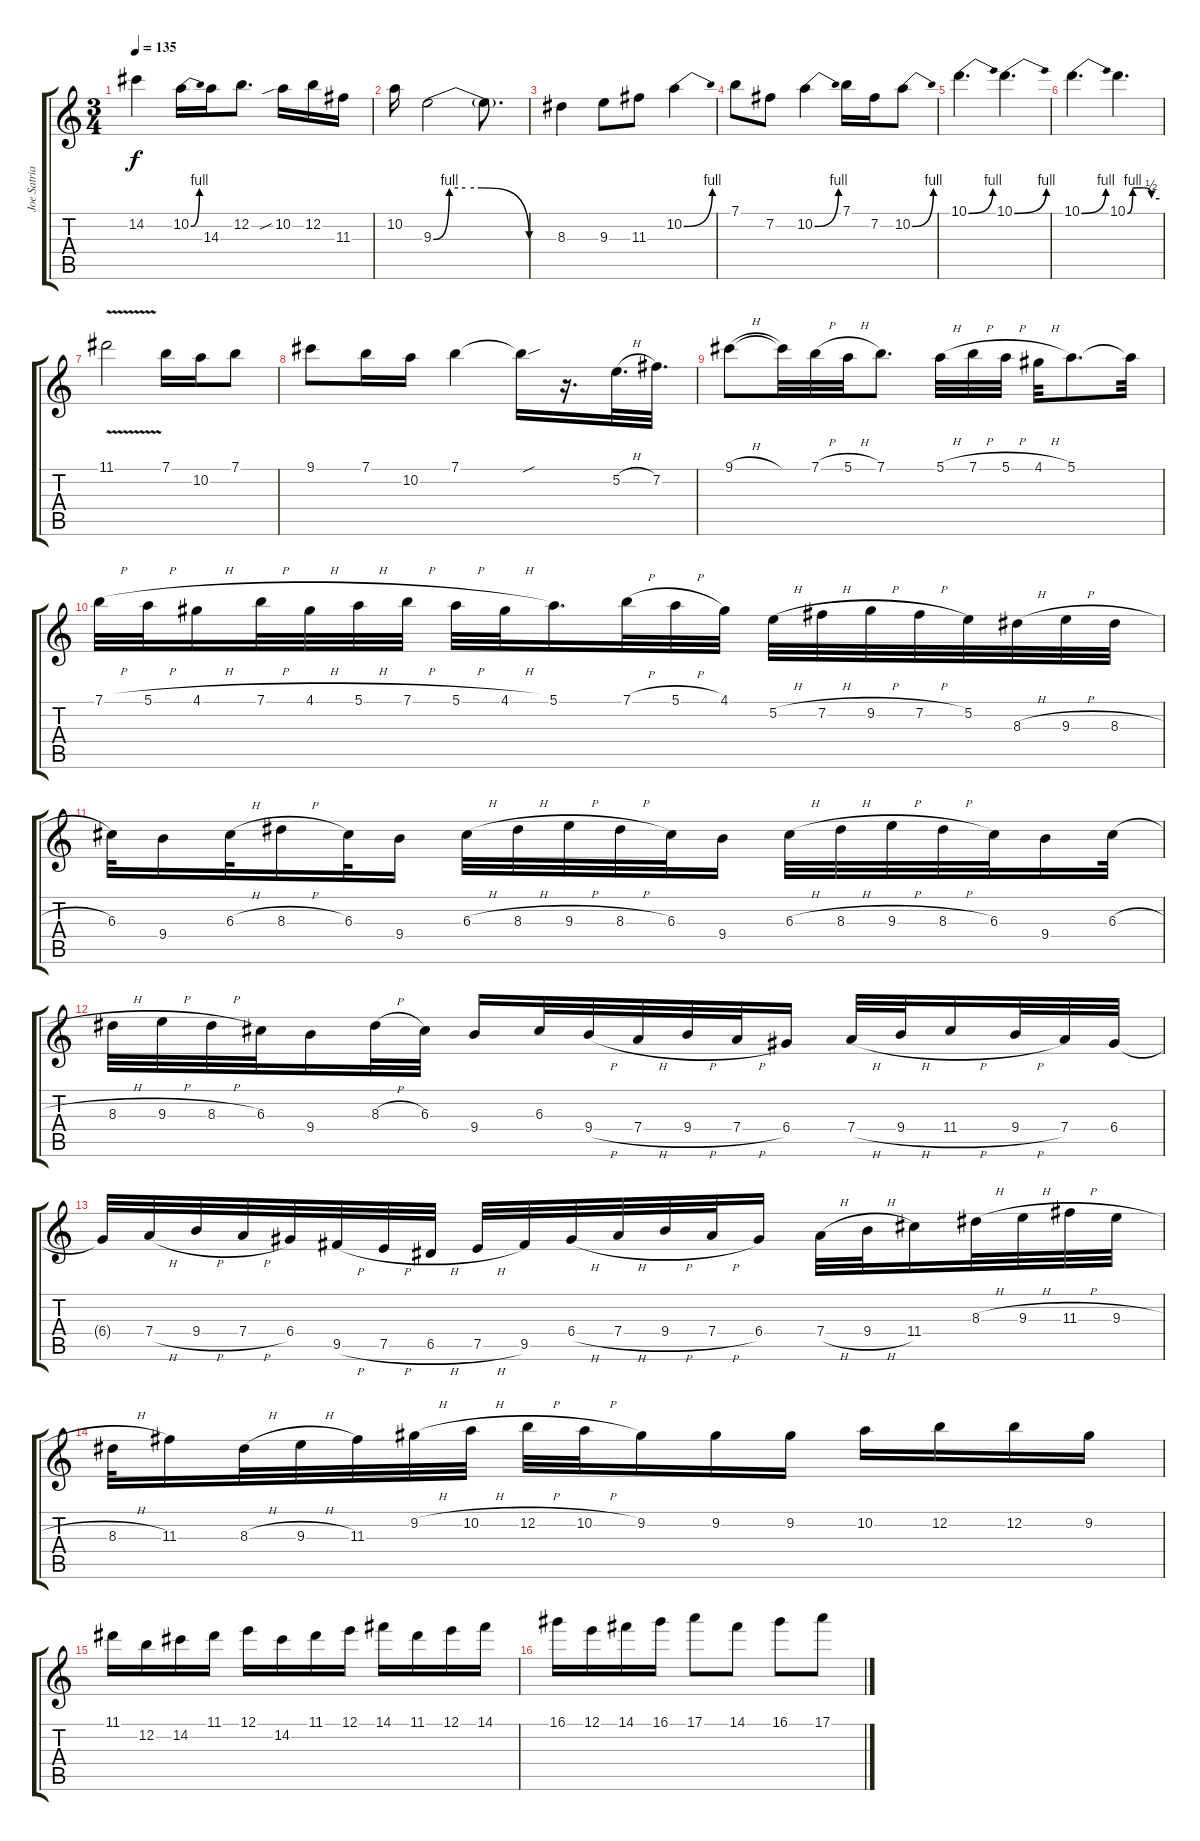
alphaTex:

\track ("Joe Satriani" "Joe Satria") {instrument acousticguitarsteel}
\staff {score tabs}
\tuning (E4 B3 G3 D3 A2 E2) {hide}
\ts (3 4)
\tempo 135
\clef g2
\ks c
14.2{t}.4{dy f} 10.2{be (bend 0 0 60 4)}.16 14.3.16 12.2.8{d} 10.2{sib}.16 12.2.16 11.3.16 |
10.2.16 9.3{be (custom 0 0 10 4 20 4 30 4 60 0)}.2 9.3{t}.8{d} |
8.3.4 9.3.8 11.3.8 10.2{be (bend 0 0 60 4)}.4 |
7.1.8 7.2.8 10.2{be (bend 0 0 60 4)}.4 7.1.16 7.2.16 10.2{be (bend 0 0 60 4)}.8 |
10.1{be (bend 0 0 60 4)}.4{d} 10.1{be (bend 0 0 60 4)}.4{d} |
10.1{be (bend 0 0 60 4)}.4{d} 10.1{be (custom 0 0 10 4 20 4 30 4 45 2 60 2)}.4{d} |
11.1{v}.2 7.1.16 10.2.16 7.1.8 |
9.1.8 7.1.16 10.2.16 7.1.4 7.1{sou t}.16 r.16{d} 5.2{h}.32{d} 7.2.32{d} |
9.1{h}.8 9.1{t}.32 7.1{h}.32 5.1{h}.32 7.1.8{d} 5.1{h}.32 7.1{h}.32 5.1{h}.32 4.1{h}.32 5.1.8{d} 5.1{t}.32 |
7.1{h}.32 5.1{h}.32 4.1{h}.16 7.1{h}.32 4.1{h}.32 5.1{h}.32 7.1{h}.32 5.1{h}.32 4.1{h}.32 5.1.16{d} 7.1{h}.32 5.1{h}.32 4.1.32 5.2{h}.32 7.2{h}.32 9.2{h}.32 7.2{h}.32 5.2.32 8.3{h}.32 9.3{h}.32 8.3{h}.32 |
6.3.32 9.4.16 6.3{h}.32 8.3{h}.16 6.3.32 9.4.16 6.3{h}.32 8.3{h}.32 9.3{h}.32 8.3{h}.32 6.3.32 9.4.16 6.3{h}.32 8.3{h}.32 9.3{h}.32 8.3{h}.32 6.3.32 9.4.16 6.3{h}.32 |
8.3{h}.32 9.3{h}.32 8.3{h}.32 6.3.32 9.4.16 8.3{h}.32 6.3.32 9.4.16 6.3.32 9.4{h}.32 7.4{h}.32 9.4{h}.32 7.4{h}.32 6.4.16 7.4{h}.32 9.4{h}.32 11.4{h}.16 9.4{h}.32 7.4.32 6.4.32 |
6.4{t}.32 7.4{h}.32 9.4{h}.32 7.4{h}.32 6.4.32 9.5{h}.32 7.5{h}.32 6.5{h}.32 7.5{h}.32 9.5.32 6.4{h}.32 7.4{h}.32 9.4{h}.32 7.4{h}.32 6.4.16 7.4{h}.32 9.4{h}.32 11.4.16 8.3{h}.32 9.3{h}.32 11.3{h}.32 9.3{h}.32 |
8.3{h}.32 11.3.16 8.3{h}.32 9.3{h}.32 11.3.32 9.2{h}.32 10.2{h}.32 12.2{h}.32 10.2{h}.32 9.2.16 9.2.16 9.2.16 10.2.16 12.2.16 12.2.16 9.2.16 |
11.1.16 12.2.16 14.2.16 11.1.16 12.1.16 14.2.16 11.1.16 12.1.16 14.1.16 11.1.16 12.1.16 14.1.16 |
16.1.16 12.1.16 14.1.16 16.1.16 17.1.8 14.1.8 16.1.8 17.1.8
